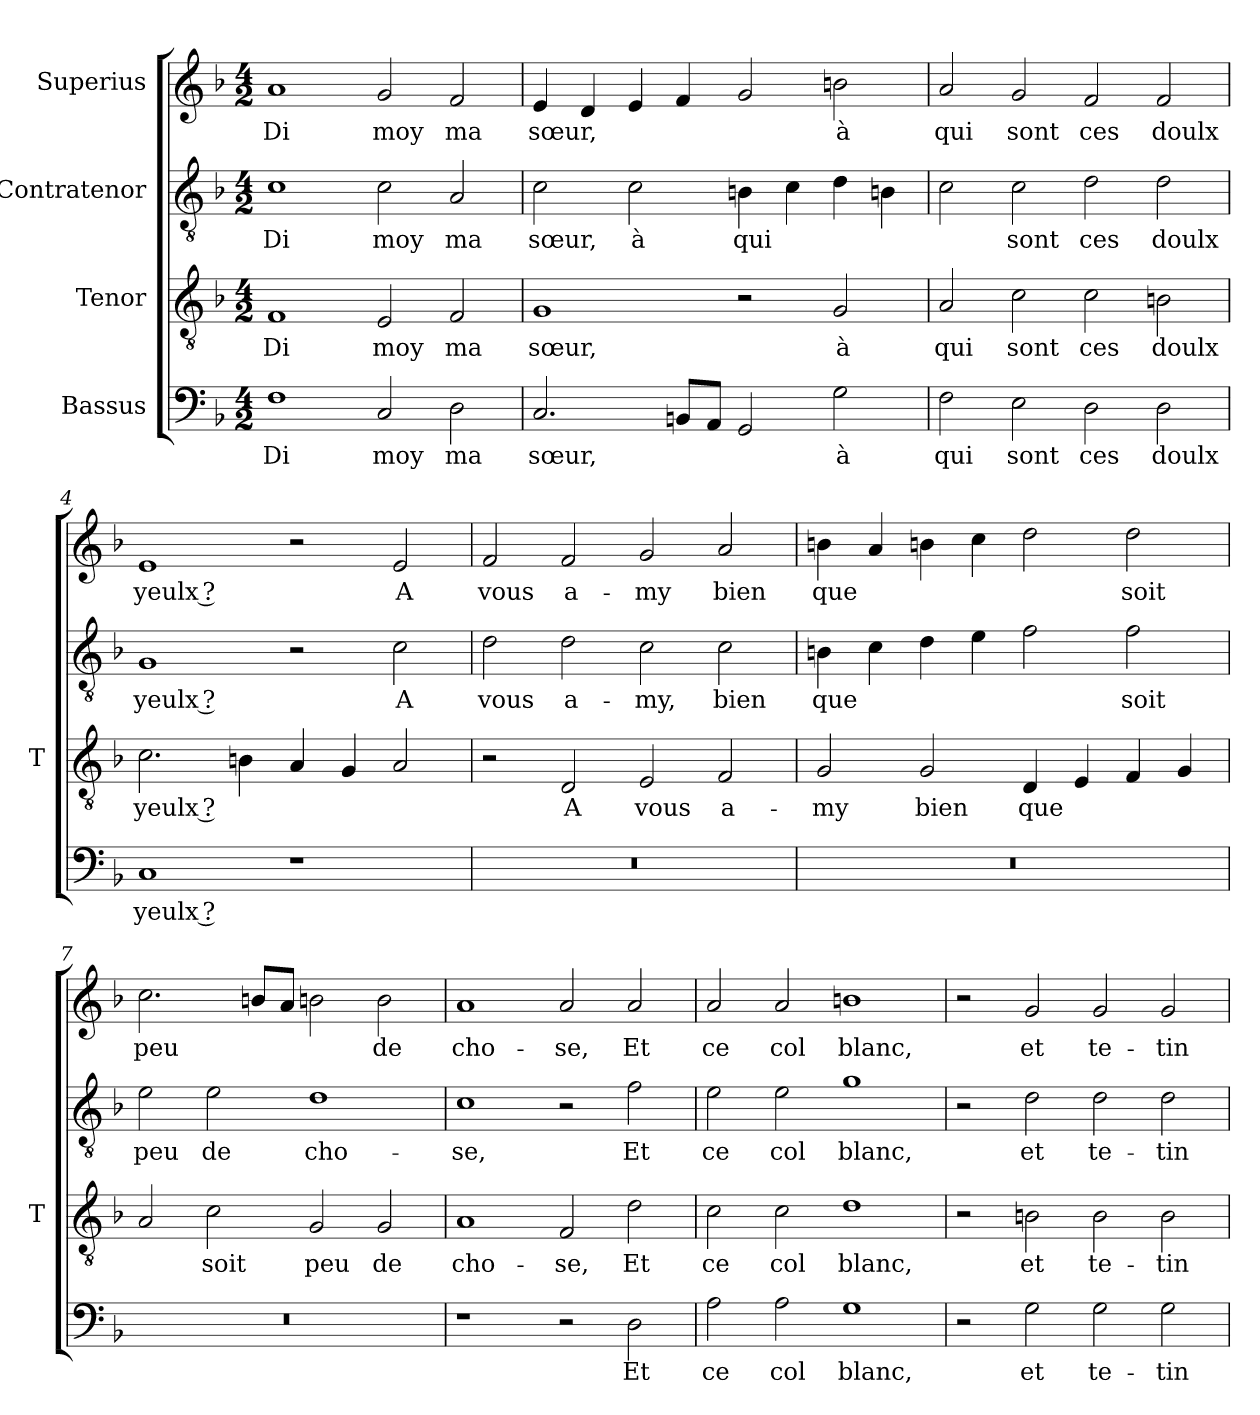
**kern	**text	**kern	**text	**kern	**text	**kern	**text
*part4	*part4	*part3	*part3	*part2	*part2	*part1	*part1
*staff4	*staff4	*staff3	*staff3	*staff2	*staff2	*staff1	*staff1
*I"Bassus	*	*I"Tenor	*	*I"Contratenor	*	*I"Superius	*
*	*	*I'T	*	*	*	*	*
*clefF4	*	*clefGv2	*	*clefGv2	*	*clefG2	*
*k[b-]	*	*k[b-]	*	*k[b-]	*	*k[b-]	*
*M4/2	*	*M4/2	*	*M4/2	*	*M4/2	*
=1	=1	=1	=1	=1	=1	=1	=1
1F	-Di	1F	-Di	1c	-Di	1a	-Di
2C	-moy	2E	-moy	2c	-moy	2g	-moy
2D	-ma	2F	-ma	2A	-ma	2f	-ma
=2	=2	=2	=2	=2	=2	=2	=2
2.C	-sœur,	1G	-sœur,	2c	-sœur,	4e	-sœur,
.	.	.	.	.	.	4d	.
.	.	.	.	2c	-à	4e	.
8BBnL	.	.	.	.	.	4f	.
8AAJ	.	.	.	.	.	.	.
2GG	.	2r	.	4Bn	-qui	2g	.
.	.	.	.	4c	.	.	.
2G	-à	2G	-à	4d	.	2bn	-à
.	.	.	.	4Bn	.	.	.
=3	=3	=3	=3	=3	=3	=3	=3
2F	-qui	2A	-qui	2c	.	2a	-qui
2E	-sont	2c	-sont	2c	-sont	2g	-sont
2D	-ces	2c	-ces	2d	-ces	2f	-ces
2D	-doulx	2Bn	-doulx	2d	-doulx	2f	-doulx
=4	=4	=4	=4	=4	=4	=4	=4
1C	-yeulx ?	2.c	-yeulx ?	1G	-yeulx ?	1e	-yeulx ?
.	.	4B	.	.	.	.	.
1r	.	4A	.	2r	.	2r	.
.	.	4G	.	.	.	.	.
.	.	2A	.	2c	-A	2e	-A
=5	=5	=5	=5	=5	=5	=5	=5
0r	.	2r	.	2d	-vous	2f	-vous
.	.	2D	-A	2d	a-	2f	a-
.	.	2E	-vous	2c	-my,	2g	-my
.	.	2F	a-	2c	-bien	2a	-bien
=6	=6	=6	=6	=6	=6	=6	=6
0r	.	2G	-my	4Bn	-que	4bn	-que
.	.	.	.	4c	.	4a	.
.	.	2G	-bien	4d	.	4bn	.
.	.	.	.	4e	.	4cc	.
.	.	4D	-que	2f	.	2dd	.
.	.	4E	.	.	.	.	.
.	.	4F	.	2f	-soit	2dd	-soit
.	.	4G	.	.	.	.	.
=7	=7	=7	=7	=7	=7	=7	=7
0r	.	2A	.	2e	-peu	2.cc	-peu
.	.	2c	-soit	2e	-de	.	.
.	.	.	.	.	.	8bnL	.
.	.	.	.	.	.	8aJ	.
.	.	2G	-peu	1d	cho-	2bn	.
.	.	2G	-de	.	.	2b	-de
=8	=8	=8	=8	=8	=8	=8	=8
1r	.	1A	cho-	1c	-se,	1a	cho-
2r	.	2F	-se,	2r	.	2a	-se,
2D	-Et	2d	-Et	2f	-Et	2a	-Et
=9	=9	=9	=9	=9	=9	=9	=9
2A	-ce	2c	-ce	2e	-ce	2a	-ce
2A	-col	2c	-col	2e	-col	2a	-col
1G	-blanc,	1d	-blanc,	1g	-blanc,	1bn	-blanc,
=10	=10	=10	=10	=10	=10	=10	=10
2r	.	2r	.	2r	.	2r	.
2G	-et	2B	-et	2d	-et	2g	-et
2G	te-	2B	te-	2d	te-	2g	te-
2G	-tin	2B	-tin	2d	-tin	2g	-tin
=	=	=	=	=	=	=	=
*-	*-	*-	*-	*-	*-	*-	*-
